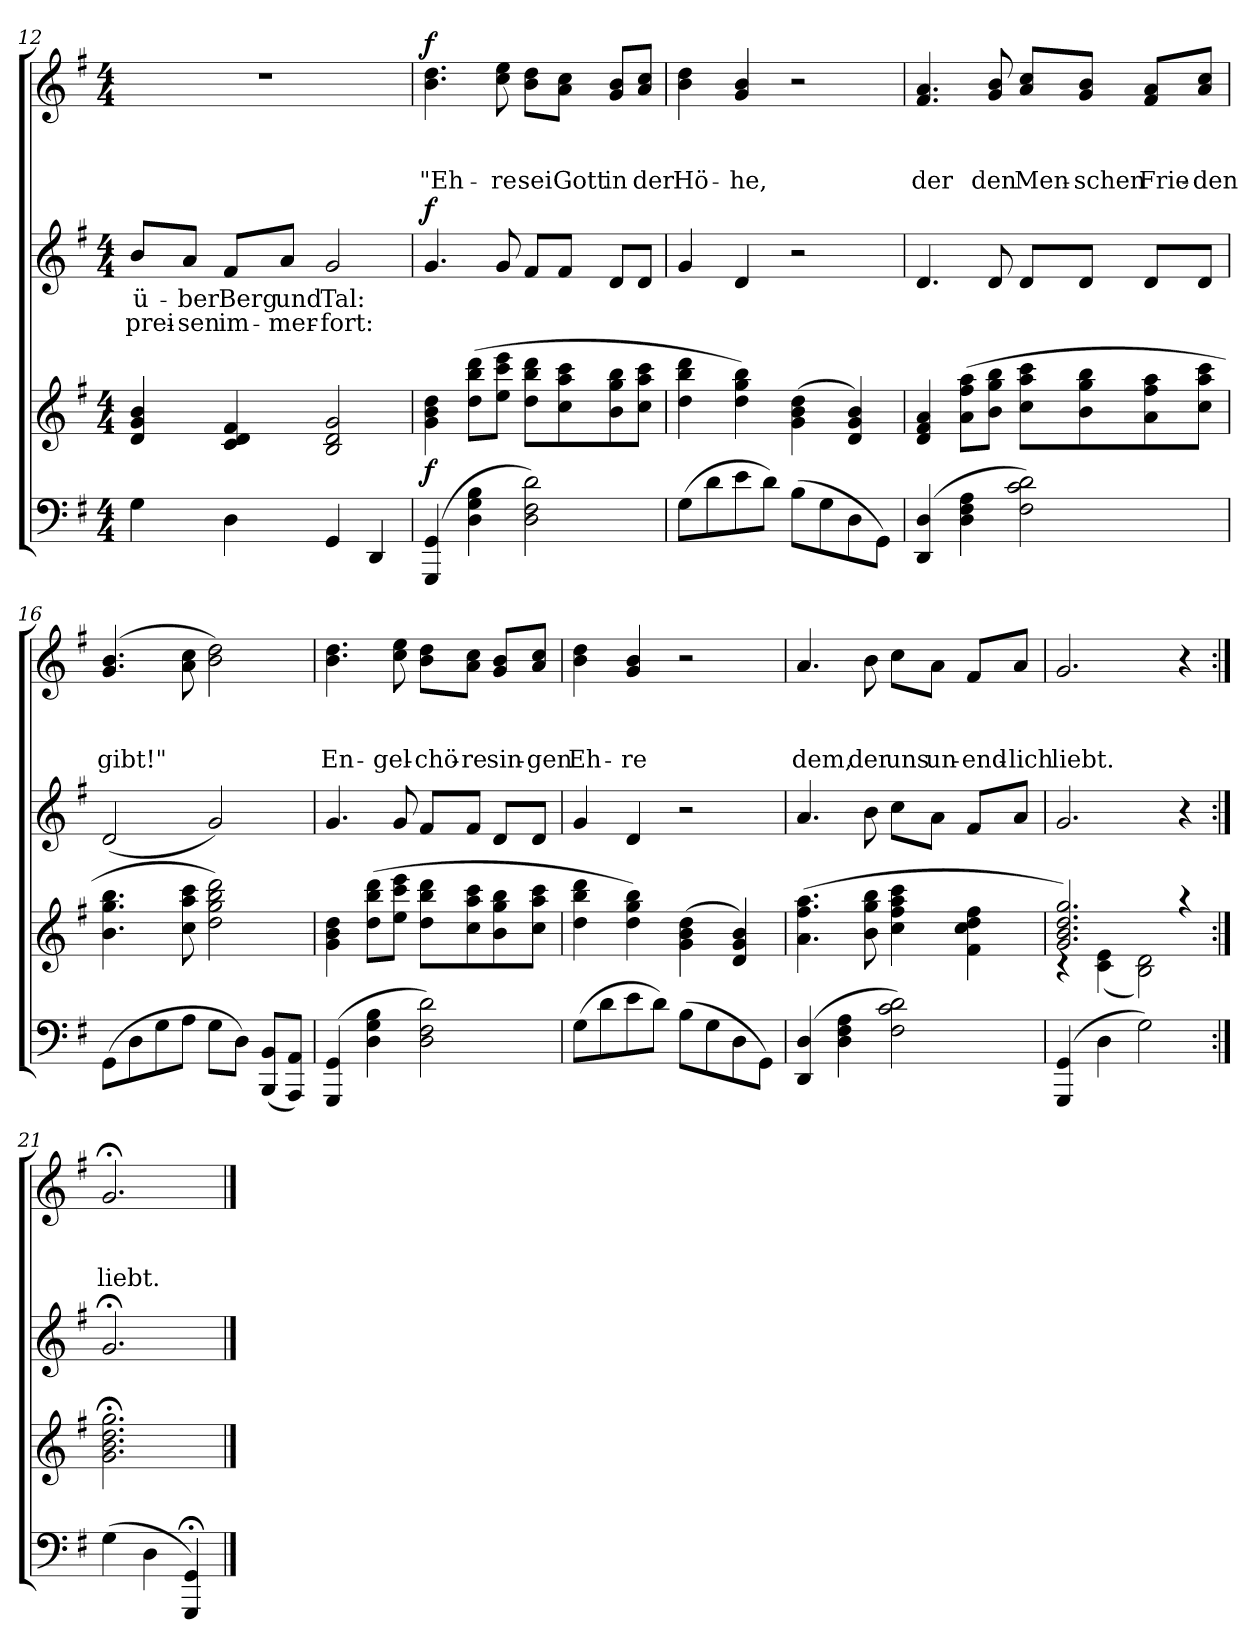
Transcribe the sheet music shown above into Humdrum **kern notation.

**kern	**kern	**dynam	**kern	**text	**text	**dynam	**kern	**text	**text	**text	**dynam
*part4	*part3	*part3	*part2	*part2	*part2	*part2	*part1	*part1	*part1	*part1	*part1
*staff4	*staff3	*staff3	*staff2	*staff2	*staff2	*staff2	*staff1	*staff1	*staff1	*staff1	*staff1
*clefF4	*clefG2	*	*clefG2	*	*	*	*clefG2	*	*	*	*
*k[f#]	*k[f#]	*	*k[f#]	*	*	*	*k[f#]	*	*	*	*
*G:	*G:	*	*G:	*	*	*	*G:	*	*	*	*
*M4/4	*M4/4	*	*M4/4	*	*	*	*M4/4	*	*	*	*
=12	=12	=12	=12	=12	=12	=12	=12	=12	=12	=12	=12
!	!	!	!	!LO:LY:b	!LO:LY:b	!	!	!	!	!	!
4G\	4d/ 4g/ 4b/	.	8b/L	ü-	prei-	.	1r	.	.	.	.
!	!	!	!	!LO:LY:b	!LO:LY:b	!	!	!	!	!	!
.	.	.	8a/J	-ber	-sen	.	.	.	.	.	.
!	!	!	!	!LO:LY:b	!LO:LY:b	!	!	!	!	!	!
4D\	4c/ 4d/ 4f#/	.	8f#/L	Berg	im-	.	.	.	.	.	.
!	!	!	!	!LO:LY:b	!LO:LY:b	!	!	!	!	!	!
.	.	.	8a/J	und	-mer-	.	.	.	.	.	.
!	!	!	!	!LO:LY:b	!LO:LY:b	!	!	!	!	!	!
4GG/	2B/ 2d/ 2g/	.	2g/	Tal:	-fort:	.	.	.	.	.	.
4DD/	.	.	.	.	.	.	.	.	.	.	.
!!LO:PB:g=z
=13	=13	=13	=13	=13	=13	=13	=13	=13	=13	=13	=13
!	!	!LO:DY:b	!	!	!	!LO:DY:b	!	!	!	!LO:LY:b:rj	!LO:DY:a
(4GGG/ 4GG/	4g\ 4b\ 4dd\	f	4.g/	.	.	f	4.b\ 4.dd\	.	.	"Eh-	f
4D\ 4G\ 4B\	(>8dd\ 8bb\ 8ddd\L	.	.	.	.	.	.	.	.	.	.
!	!	!	!	!	!	!	!	!	!	!LO:LY:b	!
.	8ee\ 8ccc\ 8eee\J	.	8g/	.	.	.	8cc\ 8ee\	.	.	-re	.
!	!	!	!	!	!	!	!	!	!	!LO:LY:b	!
2D\ 2F#\ 2d\)	8dd\ 8bb\ 8ddd\L	.	8f#/L	.	.	.	8b\ 8dd\L	.	.	sei	.
!	!	!	!	!	!	!	!	!	!	!LO:LY:b	!
.	8cc\ 8aa\ 8ccc\	.	8f#/J	.	.	.	8a\ 8cc\J	.	.	Gott	.
!	!	!	!	!	!	!	!	!	!	!LO:LY:b	!
.	8b\ 8gg\ 8bb\	.	8d/L	.	.	.	8g/ 8b/L	.	.	in	.
!	!	!	!	!	!	!	!	!	!	!LO:LY:b	!
.	8cc\ 8aa\ 8ccc\J	.	8d/J	.	.	.	8a/ 8cc/J	.	.	der	.
=14	=14	=14	=14	=14	=14	=14	=14	=14	=14	=14	=14
!	!	!	!	!	!	!	!	!	!	!LO:LY:b	!
(>8G\L	4dd\ 4bb\ 4ddd\	.	4g/	.	.	.	4b\ 4dd\	.	.	Hö-	.
8d\	.	.	.	.	.	.	.	.	.	.	.
!	!	!	!	!	!	!	!	!	!	!LO:LY:b	!
8e\	4dd\ 4gg\ 4bb\)	.	4d/	.	.	.	4g/ 4b/	.	.	-he,	.
8d\J)	.	.	.	.	.	.	.	.	.	.	.
(>8B\L	(>4g\ 4b\ 4dd\	.	2r	.	.	.	2r	.	.	.	.
8G\	.	.	.	.	.	.	.	.	.	.	.
8D\	4d/ 4g/ 4b/)	.	.	.	.	.	.	.	.	.	.
8GG\J)	.	.	.	.	.	.	.	.	.	.	.
!!LO:LB:g=z
=15	=15	=15	=15	=15	=15	=15	=15	=15	=15	=15	=15
!	!	!	!	!	!	!	!	!	!	!LO:LY:b:rj	!
(4DD/ 4D/	4d/ 4f#/ 4a/	.	4.d/	.	.	.	4.f#/ 4.a/	.	.	der	.
4D\ 4F#\ 4A\	(>8a\ 8ff#\ 8aa\L	.	.	.	.	.	.	.	.	.	.
!	!	!	!	!	!	!	!	!	!	!LO:LY:b	!
.	8b\ 8gg\ 8bb\J	.	8d/	.	.	.	8g/ 8b/	.	.	den	.
!	!	!	!	!	!	!	!	!	!	!LO:LY:b	!
2F#\ 2c\ 2d\)	8cc\ 8aa\ 8ccc\L	.	8d/L	.	.	.	8a/ 8cc/L	.	.	Men-	.
!	!	!	!	!	!	!	!	!	!	!LO:LY:b	!
.	8b\ 8gg\ 8bb\	.	8d/J	.	.	.	8g/ 8b/J	.	.	-schen	.
!	!	!	!	!	!	!	!	!	!	!LO:LY:b	!
.	8a\ 8ff#\ 8aa\	.	8d/L	.	.	.	8f#/ 8a/L	.	.	Frie-	.
!	!	!	!	!	!	!	!	!	!	!LO:LY:b	!
.	8cc\ 8aa\ 8ccc\J	.	8d/J	.	.	.	8a/ 8cc/J	.	.	-den	.
=16	=16	=16	=16	=16	=16	=16	=16	=16	=16	=16	=16
!	!	!	!	!	!	!	!	!	!	!LO:LY:b	!
(>8GG\L	4.b\ 4.gg\ 4.bb\	.	(<2d/	.	.	.	(4.g/ 4.b/	.	.	gibt!"	.
8D\	.	.	.	.	.	.	.	.	.	.	.
8G\	.	.	.	.	.	.	.	.	.	.	.
8A\J	8cc\ 8aa\ 8ccc\	.	.	.	.	.	8a\ 8cc\	.	.	.	.
8G\L	2dd\ 2gg\ 2bb\ 2ddd\)	.	2g/)	.	.	.	2b\ 2dd\)	.	.	.	.
8D\J)	.	.	.	.	.	.	.	.	.	.	.
(<8BBB/ 8BB/L	.	.	.	.	.	.	.	.	.	.	.
8AAA/ 8AA/J)	.	.	.	.	.	.	.	.	.	.	.
=17	=17	=17	=17	=17	=17	=17	=17	=17	=17	=17	=17
!	!	!	!	!	!	!	!	!	!	!LO:LY:b	!
(4GGG/ 4GG/	4g\ 4b\ 4dd\	.	4.g/	.	.	.	4.b\ 4.dd\	.	.	En-	.
4D\ 4G\ 4B\	(>8dd\ 8bb\ 8ddd\L	.	.	.	.	.	.	.	.	.	.
!	!	!	!	!	!	!	!	!	!	!LO:LY:b	!
.	8ee\ 8ccc\ 8eee\J	.	8g/	.	.	.	8cc\ 8ee\	.	.	-gel-	.
!	!	!	!	!	!	!	!	!	!	!LO:LY:b	!
2D\ 2F#\ 2d\)	8dd\ 8bb\ 8ddd\L	.	8f#/L	.	.	.	8b\ 8dd\L	.	.	-chö-	.
!	!	!	!	!	!	!	!	!	!	!LO:LY:b	!
.	8cc\ 8aa\ 8ccc\	.	8f#/J	.	.	.	8a\ 8cc\J	.	.	-re	.
!	!	!	!	!	!	!	!	!	!	!LO:LY:b	!
.	8b\ 8gg\ 8bb\	.	8d/L	.	.	.	8g/ 8b/L	.	.	sin-	.
!	!	!	!	!	!	!	!	!	!	!LO:LY:b	!
.	8cc\ 8aa\ 8ccc\J	.	8d/J	.	.	.	8a/ 8cc/J	.	.	-gen	.
!!LO:LB:g=z
=18	=18	=18	=18	=18	=18	=18	=18	=18	=18	=18	=18
!	!	!	!	!	!	!	!	!	!	!LO:LY:b:rj	!
(>8G\L	4dd\ 4bb\ 4ddd\	.	4g/	.	.	.	4b\ 4dd\	.	.	Eh-	.
8d\	.	.	.	.	.	.	.	.	.	.	.
!	!	!	!	!	!	!	!	!	!	!LO:LY:b	!
8e\	4dd\ 4gg\ 4bb\)	.	4d/	.	.	.	4g/ 4b/	.	.	-re	.
8d\J)	.	.	.	.	.	.	.	.	.	.	.
(>8B\L	(>4g\ 4b\ 4dd\	.	2r	.	.	.	2r	.	.	.	.
8G\	.	.	.	.	.	.	.	.	.	.	.
8D\	4d/ 4g/ 4b/)	.	.	.	.	.	.	.	.	.	.
8GG\J)	.	.	.	.	.	.	.	.	.	.	.
=19	=19	=19	=19	=19	=19	=19	=19	=19	=19	=19	=19
!	!	!	!	!	!	!	!	!	!	!LO:LY:b	!
(4DD/ 4D/	(>4.a\ 4.ff#\ 4.aa\	.	4.a/	.	.	.	4.a/	.	.	dem,	.
4D\ 4F#\ 4A\	.	.	.	.	.	.	.	.	.	.	.
!	!	!	!	!	!	!	!	!	!	!LO:LY:b	!
.	8b\ 8gg\ 8bb\	.	8b\	.	.	.	8b\	.	.	der	.
!	!	!	!	!	!	!	!	!	!	!LO:LY:b	!
2F#\ 2c\ 2d\)	4cc\ 4ff#\ 4aa\ 4ccc\	.	8cc\L	.	.	.	8cc\L	.	.	uns	.
!	!	!	!	!	!	!	!	!	!	!LO:LY:b	!
.	.	.	8a\J	.	.	.	8a\J	.	.	un-	.
!	!	!	!	!	!	!	!	!	!	!LO:LY:b	!
.	4f#\ 4cc\ 4dd\ 4ff#\	.	8f#/L	.	.	.	8f#/L	.	.	-end-	.
!	!	!	!	!	!	!	!	!	!	!LO:LY:b	!
.	.	.	8a/J	.	.	.	8a/J	.	.	-lich	.
=20	=20	=20	=20	=20	=20	=20	=20	=20	=20	=20	=20
*	*^	*	*	*	*	*	*	*	*	*	*
!	!	!	!	!	!	!	!	!	!	!	!LO:LY:b	!
(4GGG/ 4GG/	2.g/ 2.b/ 2.dd/ 2.gg/)	4rc	.	2.g/	.	.	.	2.g/	.	.	liebt.	.
4D\	.	(4c\ 4e\	.	.	.	.	.	.	.	.	.	.
2G\)	.	2B\ 2d\)	.	.	.	.	.	.	.	.	.	.
.	4raa	.	.	4r	.	.	.	4r	.	.	.	.
*	*v	*v	*	*	*	*	*	*	*	*	*	*
=21:|!	=21:|!	=21:|!	=21:|!	=21:|!	=21:|!	=21:|!	=21:|!	=21:|!	=21:|!	=21:|!	=21:|!
!	!	!	!	!	!	!	!	!	!	!LO:LY:b	!
(>4G\	2.g\;< 2.b\;< 2.dd\;< 2.gg\;<	.	2.g;</	.	.	.	2.g;</	.	.	liebt.	.
4D\	.	.	.	.	.	.	.	.	.	.	.
4GGG/;< 4GG/;<)	.	.	.	.	.	.	.	.	.	.	.
==	==	==	==	==	==	==	==	==	==	==	==
*-	*-	*-	*-	*-	*-	*-	*-	*-	*-	*-	*-
